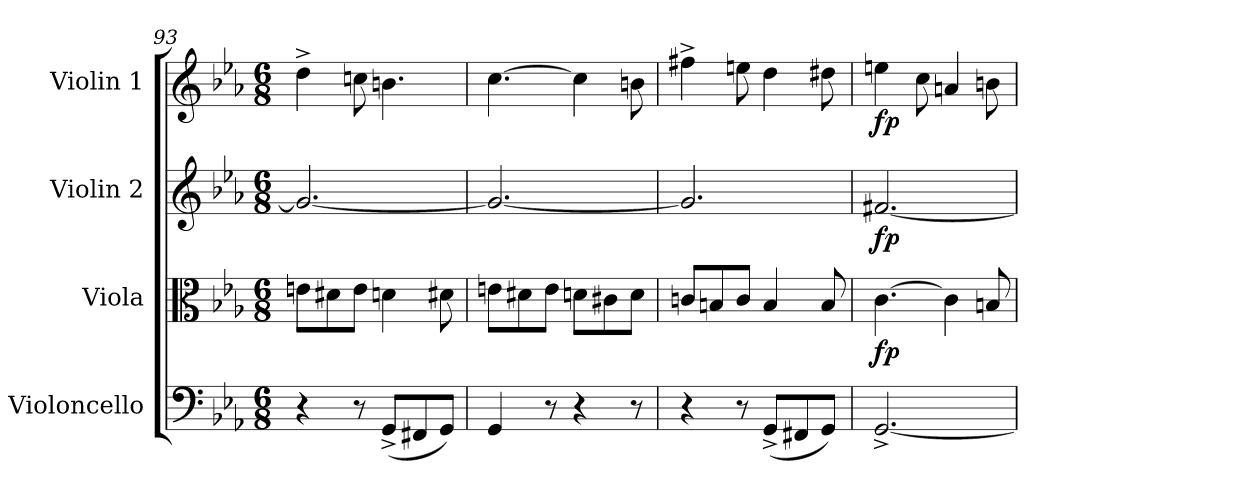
**kern	**kern	**dynam	**kern	**dynam	**kern	**dynam
*part4	*part3	*part3	*part2	*part2	*part1	*part1
*staff4	*staff3	*staff3	*staff2	*staff2	*staff1	*staff1
*I"Violoncello	*I"Viola	*	*I"Violin 2	*	*I"Violin 1	*
*I'Vc	*I'Vla	*	*I'Vln	*	*I'Vln	*
*clefF4	*clefC3	*	*clefG2	*	*clefG2	*
*k[b-e-a-]	*k[b-e-a-]	*	*k[b-e-a-]	*	*k[b-e-a-]	*
*M6/8	*M6/8	*	*M6/8	*	*M6/8	*
=93	=93	=93	=93	=93	=93	=93
4r	8en\L	.	2.g/_	.	4dd^\	.
.	8d#X\	.	.	.	.	.
8r	8e\J	.	.	.	8ccn\	.
(<8GG^/L	4dn\	.	.	.	4.bn\	.
8FF#X/	.	.	.	.	.	.
8GG/J)	8d#X\	.	.	.	.	.
=94	=94	=94	=94	=94	=94	=94
4GG/	8en\L	.	2.g/_	.	[4.cc\	.
.	8d#X\	.	.	.	.	.
8r	8e\J	.	.	.	.	.
4r	8dn\L	.	.	.	4cc\]	.
.	8c#X\	.	.	.	.	.
8r	8d\J	.	.	.	8bn\	.
=95	=95	=95	=95	=95	=95	=95
4r	8cn/L	.	2.g/]	.	4ff#X^\	.
.	8Bn/	.	.	.	.	.
8r	8c/J	.	.	.	8een\	.
(<8GG^/L	4B/	.	.	.	4dd\	.
8FF#X/	.	.	.	.	.	.
8GG/J)	8B/	.	.	.	8dd#X\	.
=96	=96	=96	=96	=96	=96	=96
!	!	!LO:DY:b	!	!LO:DY:b	!	!LO:DY:b
[2.GG^/	[4.c\	fp	[2.f#X/	fp	4een\	fp
.	.	.	.	.	8cc\	.
.	4c\]	.	.	.	4an/	.
.	8Bn/	.	.	.	8bn\	.
=	=	=	=	=	=	=
*-	*-	*-	*-	*-	*-	*-
